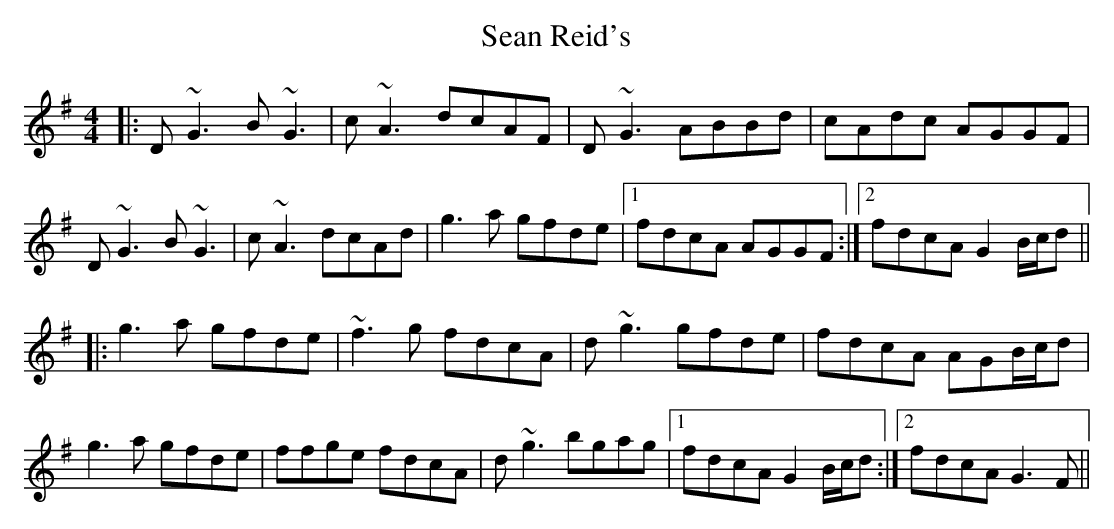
X:1
T: Sean Reid's
M: 4/4
L: 1/8
K: Gmaj
|:D ~G3 B ~G3|c ~A3 dcAF|D ~G3 ABBd|cAdc AGGF|
D ~G3 B ~G3|c ~A3 dcAd|g3a gfde|1 fdcA AGGF:|2 fdcA G2 B/c/d||
|:g3 a gfde|~f3 g fdcA|d ~g3 gfde|fdcA AGB/c/d|
g3 a gfde|ffge fdcA|d ~g3 bgag|1 fdcA G2 B/c/d:|2 fdcA G3 F||
